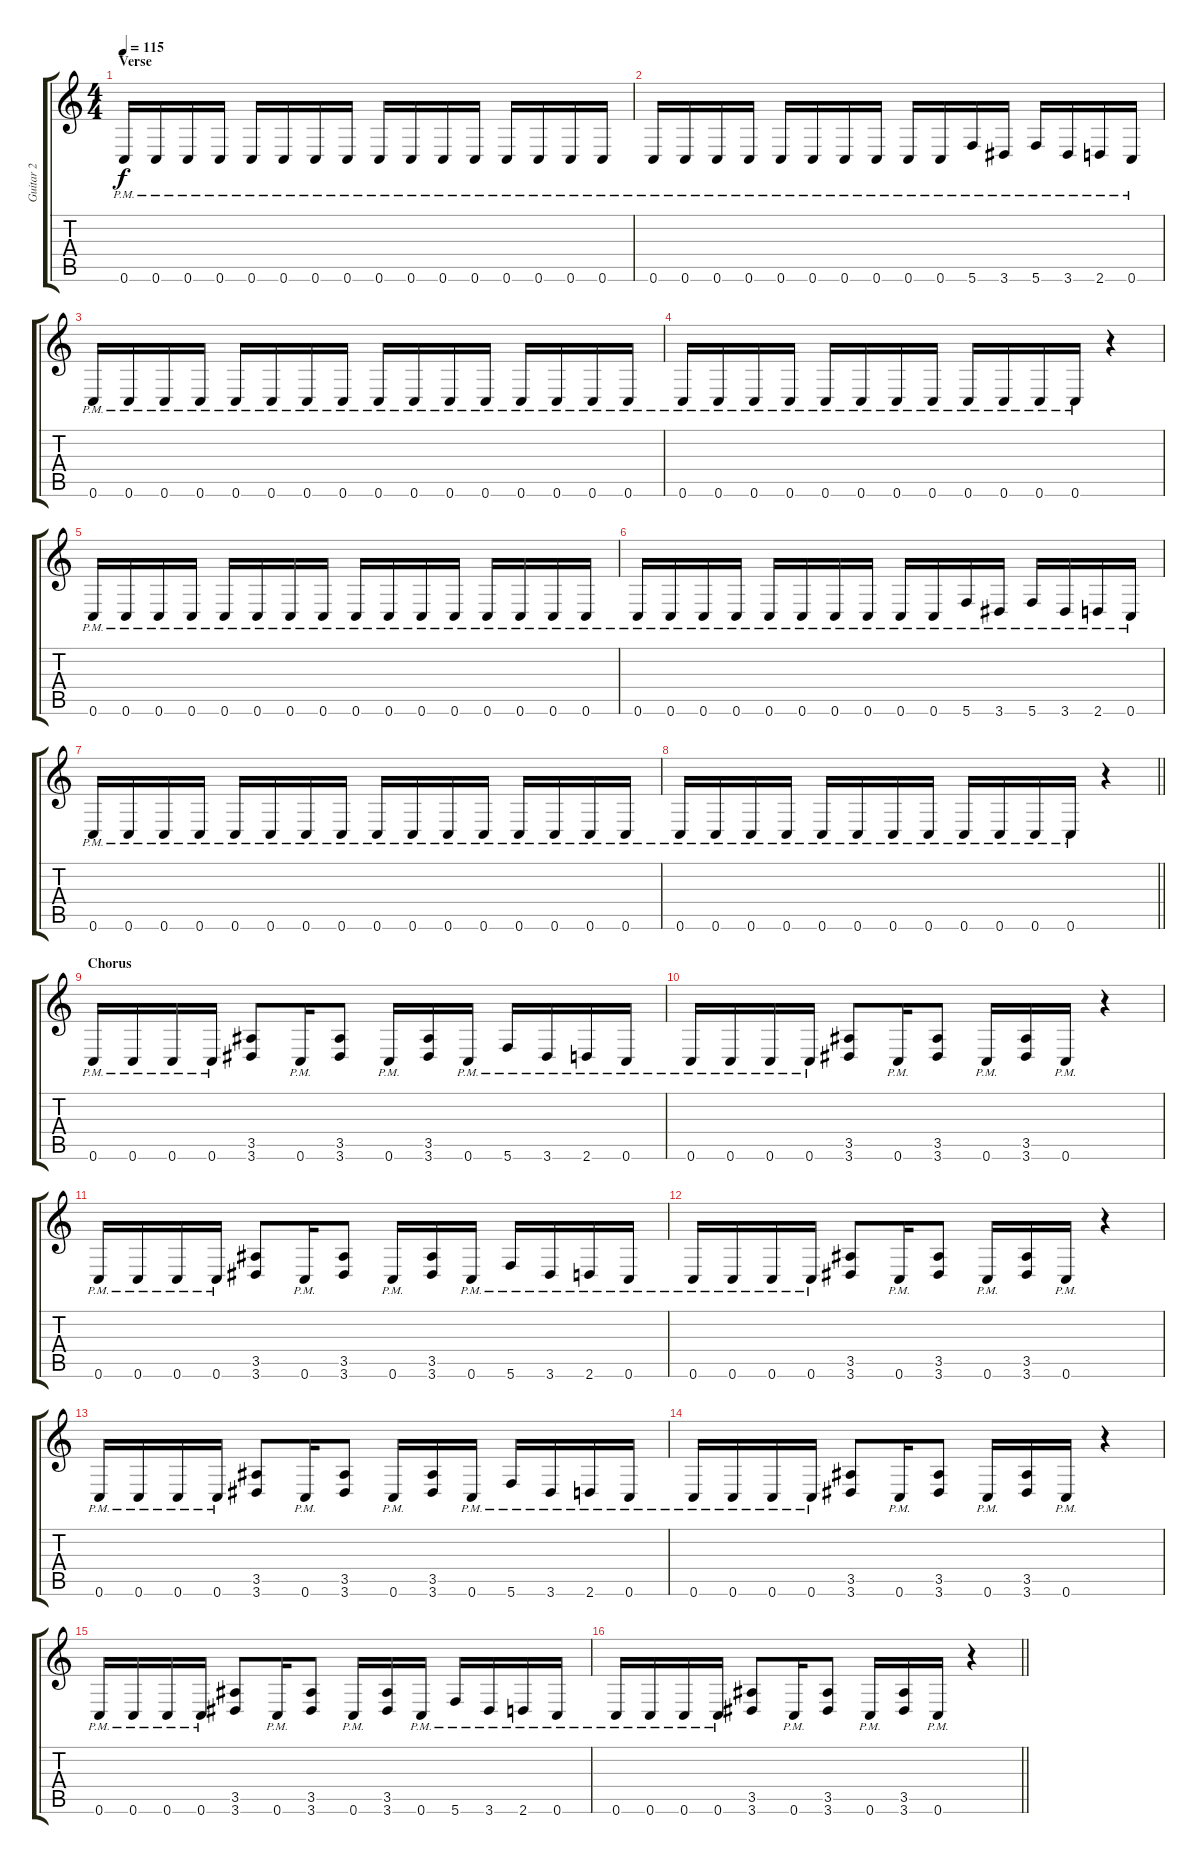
\track ("Guitar 2" "Guitar 2") {instrument overdrivenguitar}
\staff {score tabs}
\tuning (D4 A3 F3 C3 G2 C2) {hide}
\ts (4 4)
\section ("" "Verse")
\tempo 115
\clef g2
\ks c
0.6{pm}.16{dy f} 0.6{pm}.16 0.6{pm}.16 0.6{pm}.16 0.6{pm}.16 0.6{pm}.16 0.6{pm}.16 0.6{pm}.16 0.6{pm}.16 0.6{pm}.16 0.6{pm}.16 0.6{pm}.16 0.6{pm}.16 0.6{pm}.16 0.6{pm}.16 0.6{pm}.16 |
0.6{pm}.16 0.6{pm}.16 0.6{pm}.16 0.6{pm}.16 0.6{pm}.16 0.6{pm}.16 0.6{pm}.16 0.6{pm}.16 0.6{pm}.16 0.6{pm}.16 5.6{pm}.16 3.6{pm}.16 5.6{pm}.16 3.6{pm}.16 2.6{pm}.16 0.6{pm}.16 |
0.6{pm}.16 0.6{pm}.16 0.6{pm}.16 0.6{pm}.16 0.6{pm}.16 0.6{pm}.16 0.6{pm}.16 0.6{pm}.16 0.6{pm}.16 0.6{pm}.16 0.6{pm}.16 0.6{pm}.16 0.6{pm}.16 0.6{pm}.16 0.6{pm}.16 0.6{pm}.16 |
0.6{pm}.16 0.6{pm}.16 0.6{pm}.16 0.6{pm}.16 0.6{pm}.16 0.6{pm}.16 0.6{pm}.16 0.6{pm}.16 0.6{pm}.16 0.6{pm}.16 0.6{pm}.16 0.6{pm}.16 r.4 |
0.6{pm}.16 0.6{pm}.16 0.6{pm}.16 0.6{pm}.16 0.6{pm}.16 0.6{pm}.16 0.6{pm}.16 0.6{pm}.16 0.6{pm}.16 0.6{pm}.16 0.6{pm}.16 0.6{pm}.16 0.6{pm}.16 0.6{pm}.16 0.6{pm}.16 0.6{pm}.16 |
0.6{pm}.16 0.6{pm}.16 0.6{pm}.16 0.6{pm}.16 0.6{pm}.16 0.6{pm}.16 0.6{pm}.16 0.6{pm}.16 0.6{pm}.16 0.6{pm}.16 5.6{pm}.16 3.6{pm}.16 5.6{pm}.16 3.6{pm}.16 2.6{pm}.16 0.6{pm}.16 |
0.6{pm}.16 0.6{pm}.16 0.6{pm}.16 0.6{pm}.16 0.6{pm}.16 0.6{pm}.16 0.6{pm}.16 0.6{pm}.16 0.6{pm}.16 0.6{pm}.16 0.6{pm}.16 0.6{pm}.16 0.6{pm}.16 0.6{pm}.16 0.6{pm}.16 0.6{pm}.16 |
\barLineRight lightlight
0.6{pm}.16 0.6{pm}.16 0.6{pm}.16 0.6{pm}.16 0.6{pm}.16 0.6{pm}.16 0.6{pm}.16 0.6{pm}.16 0.6{pm}.16 0.6{pm}.16 0.6{pm}.16 0.6{pm}.16 r.4 |
\section ("" "Chorus")
0.6{pm}.16 0.6{pm}.16 0.6{pm}.16 0.6{pm}.16 (3.5 3.6).8 0.6{pm}.16 (3.5 3.6).8 0.6{pm}.16 (3.5 3.6).16 0.6{pm}.16 5.6{pm}.16 3.6{pm}.16 2.6{pm}.16 0.6{pm}.16 |
0.6{pm}.16 0.6{pm}.16 0.6{pm}.16 0.6{pm}.16 (3.5 3.6).8 0.6{pm}.16 (3.5 3.6).8 0.6{pm}.16 (3.5 3.6).16 0.6{pm}.16 r.4 |
0.6{pm}.16 0.6{pm}.16 0.6{pm}.16 0.6{pm}.16 (3.5 3.6).8 0.6{pm}.16 (3.5 3.6).8 0.6{pm}.16 (3.5 3.6).16 0.6{pm}.16 5.6{pm}.16 3.6{pm}.16 2.6{pm}.16 0.6{pm}.16 |
0.6{pm}.16 0.6{pm}.16 0.6{pm}.16 0.6{pm}.16 (3.5 3.6).8 0.6{pm}.16 (3.5 3.6).8 0.6{pm}.16 (3.5 3.6).16 0.6{pm}.16 r.4 |
0.6{pm}.16 0.6{pm}.16 0.6{pm}.16 0.6{pm}.16 (3.5 3.6).8 0.6{pm}.16 (3.5 3.6).8 0.6{pm}.16 (3.5 3.6).16 0.6{pm}.16 5.6{pm}.16 3.6{pm}.16 2.6{pm}.16 0.6{pm}.16 |
0.6{pm}.16 0.6{pm}.16 0.6{pm}.16 0.6{pm}.16 (3.5 3.6).8 0.6{pm}.16 (3.5 3.6).8 0.6{pm}.16 (3.5 3.6).16 0.6{pm}.16 r.4 |
0.6{pm}.16 0.6{pm}.16 0.6{pm}.16 0.6{pm}.16 (3.5 3.6).8 0.6{pm}.16 (3.5 3.6).8 0.6{pm}.16 (3.5 3.6).16 0.6{pm}.16 5.6{pm}.16 3.6{pm}.16 2.6{pm}.16 0.6{pm}.16 |
\barLineRight lightlight
0.6{pm}.16 0.6{pm}.16 0.6{pm}.16 0.6{pm}.16 (3.5 3.6).8 0.6{pm}.16 (3.5 3.6).8 0.6{pm}.16 (3.5 3.6).16 0.6{pm}.16 r.4
